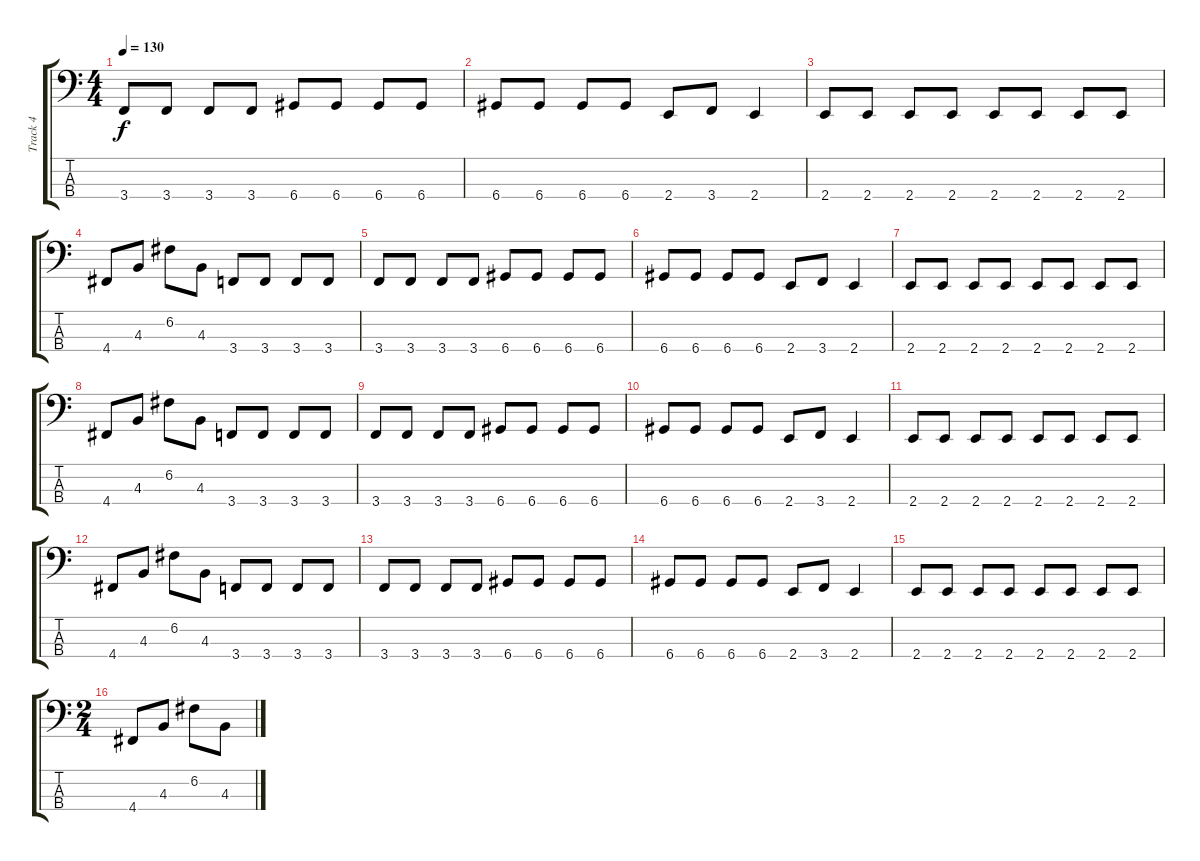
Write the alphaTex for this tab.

\track ("Track 4" "Track 4") {instrument electricbassfinger}
\staff {score tabs}
\tuning (F2 C2 G1 D1) {hide}
\ts (4 4)
\tempo 130
\clef f4
\ks c
3.4.8{dy f} 3.4.8 3.4.8 3.4.8 6.4.8 6.4.8 6.4.8 6.4.8 |
6.4.8 6.4.8 6.4.8 6.4.8 2.4.8 3.4.8 2.4.4 |
2.4.8 2.4.8 2.4.8 2.4.8 2.4.8 2.4.8 2.4.8 2.4.8 |
4.4.8 4.3.8 6.2.8 4.3.8 3.4.8 3.4.8 3.4.8 3.4.8 |
3.4.8 3.4.8 3.4.8 3.4.8 6.4.8 6.4.8 6.4.8 6.4.8 |
6.4.8 6.4.8 6.4.8 6.4.8 2.4.8 3.4.8 2.4.4 |
2.4.8 2.4.8 2.4.8 2.4.8 2.4.8 2.4.8 2.4.8 2.4.8 |
4.4.8 4.3.8 6.2.8 4.3.8 3.4.8 3.4.8 3.4.8 3.4.8 |
3.4.8 3.4.8 3.4.8 3.4.8 6.4.8 6.4.8 6.4.8 6.4.8 |
6.4.8 6.4.8 6.4.8 6.4.8 2.4.8 3.4.8 2.4.4 |
2.4.8 2.4.8 2.4.8 2.4.8 2.4.8 2.4.8 2.4.8 2.4.8 |
4.4.8 4.3.8 6.2.8 4.3.8 3.4.8 3.4.8 3.4.8 3.4.8 |
3.4.8 3.4.8 3.4.8 3.4.8 6.4.8 6.4.8 6.4.8 6.4.8 |
6.4.8 6.4.8 6.4.8 6.4.8 2.4.8 3.4.8 2.4.4 |
2.4.8 2.4.8 2.4.8 2.4.8 2.4.8 2.4.8 2.4.8 2.4.8 |
\ts (2 4)
4.4.8 4.3.8 6.2.8 4.3.8
